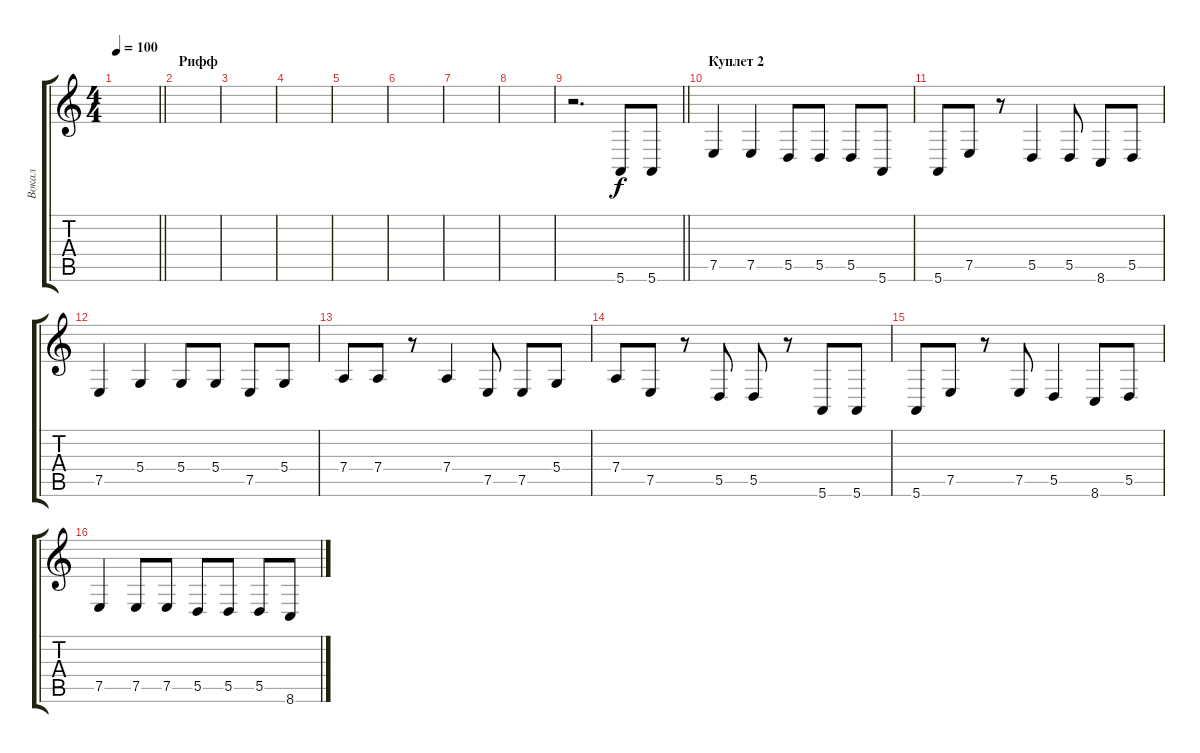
\track ("Вокал" "Вокал") {instrument baritonesax}
\staff {score tabs}
\tuning (E4 B3 G3 D3 A2 E2) {hide}
\ts (4 4)
\tempo 100
\clef g2
\barLineRight lightlight
\ks c
|
\section ("" "Рифф")
|
|
|
|
|
|
|
\barLineRight lightlight
r.2{d} 5.6.8 5.6.8 |
\section ("" "Куплет 2")
7.5.4 7.5.4 5.5.8 5.5.8 5.5.8 5.6.8 |
5.6.8 7.5.8 r.8 5.5.4 5.5.8 8.6.8 5.5.8 |
7.5.4 5.4.4 5.4.8 5.4.8 7.5.8 5.4.8 |
7.4.8 7.4.8 r.8 7.4.4 7.5.8 7.5.8 5.4.8 |
7.4.8 7.5.8 r.8 5.5.8 5.5.8 r.8 5.6.8 5.6.8 |
5.6.8 7.5.8 r.8 7.5.8 5.5.4 8.6.8 5.5.8 |
7.5.4 7.5.8 7.5.8 5.5.8 5.5.8 5.5.8 8.6.8
